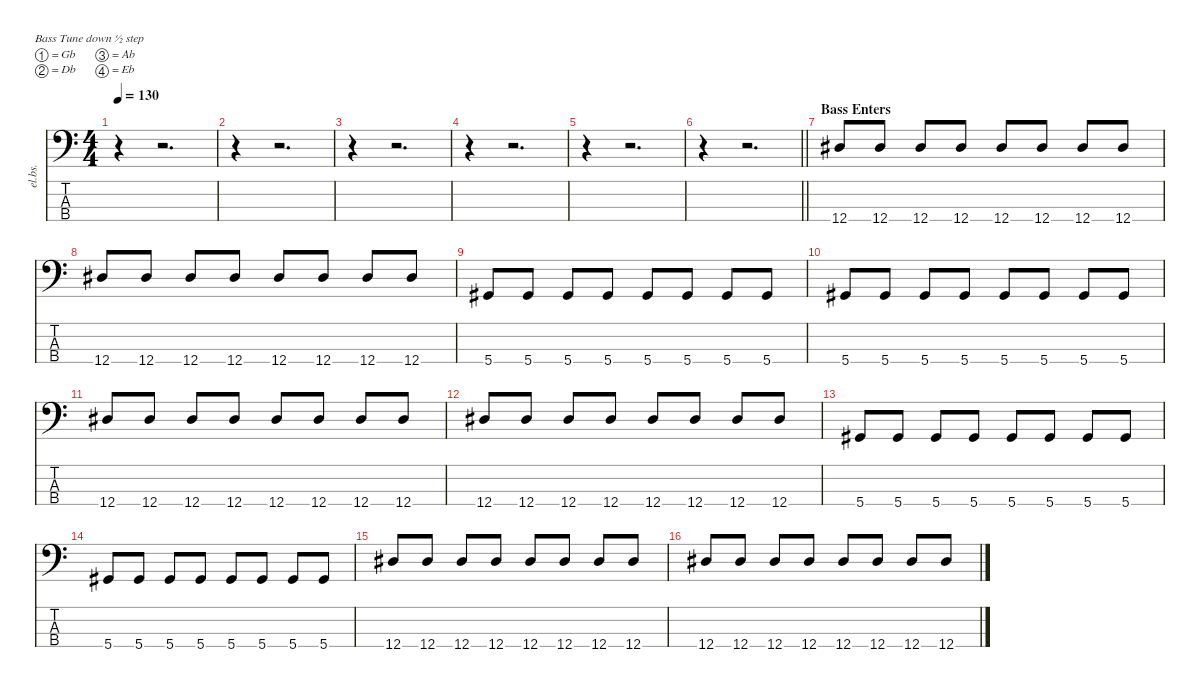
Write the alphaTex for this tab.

\defaultSystemsLayout 4
\hideDynamics
\bracketExtendMode nobrackets
\otherSystemsTrackNameOrientation horizontal
\track ("D'Arcy" "el.bs.") {instrument electricbasspick}
\staff {score tabs}
\tuning (Gb2 Db2 Ab1 Eb1)
\ts (4 4)
\tempo 130
\clef f4
\ks c
r.4{dy f beam Down} r.2{d beam Down} |
r.4{beam Down} r.2{d beam Down} |
r.4{beam Down} r.2{d beam Down} |
r.4{beam Down} r.2{d beam Down} |
r.4{beam Down} r.2{d beam Down} |
\barLineRight lightlight
r.4{beam Down} r.2{d beam Down} |
\section ("" "Bass Enters")
12.4{acc #}.8{beam Up} 12.4{acc #}.8{beam Up} 12.4{acc #}.8{beam Up} 12.4{acc #}.8{beam Up} 12.4{acc #}.8{beam Up} 12.4{acc #}.8{beam Up} 12.4{acc #}.8{beam Up} 12.4{acc #}.8{beam Up} |
12.4{acc #}.8{beam Up} 12.4{acc #}.8{beam Up} 12.4{acc #}.8{beam Up} 12.4{acc #}.8{beam Up} 12.4{acc #}.8{beam Up} 12.4{acc #}.8{beam Up} 12.4{acc #}.8{beam Up} 12.4{acc #}.8{beam Up} |
5.4{acc #}.8{beam Up} 5.4{acc #}.8{beam Up} 5.4{acc #}.8{beam Up} 5.4{acc #}.8{beam Up} 5.4{acc #}.8{beam Up} 5.4{acc #}.8{beam Up} 5.4{acc #}.8{beam Up} 5.4{acc #}.8{beam Up} |
5.4{acc #}.8{beam Up} 5.4{acc #}.8{beam Up} 5.4{acc #}.8{beam Up} 5.4{acc #}.8{beam Up} 5.4{acc #}.8{beam Up} 5.4{acc #}.8{beam Up} 5.4{acc #}.8{beam Up} 5.4{acc #}.8{beam Up} |
12.4{acc #}.8{beam Up} 12.4{acc #}.8{beam Up} 12.4{acc #}.8{beam Up} 12.4{acc #}.8{beam Up} 12.4{acc #}.8{beam Up} 12.4{acc #}.8{beam Up} 12.4{acc #}.8{beam Up} 12.4{acc #}.8{beam Up} |
12.4{acc #}.8{beam Up} 12.4{acc #}.8{beam Up} 12.4{acc #}.8{beam Up} 12.4{acc #}.8{beam Up} 12.4{acc #}.8{beam Up} 12.4{acc #}.8{beam Up} 12.4{acc #}.8{beam Up} 12.4{acc #}.8{beam Up} |
5.4{acc #}.8{beam Up} 5.4{acc #}.8{beam Up} 5.4{acc #}.8{beam Up} 5.4{acc #}.8{beam Up} 5.4{acc #}.8{beam Up} 5.4{acc #}.8{beam Up} 5.4{acc #}.8{beam Up} 5.4{acc #}.8{beam Up} |
5.4{acc #}.8{beam Up} 5.4{acc #}.8{beam Up} 5.4{acc #}.8{beam Up} 5.4{acc #}.8{beam Up} 5.4{acc #}.8{beam Up} 5.4{acc #}.8{beam Up} 5.4{acc #}.8{beam Up} 5.4{acc #}.8{beam Up} |
12.4{acc #}.8{beam Up} 12.4{acc #}.8{beam Up} 12.4{acc #}.8{beam Up} 12.4{acc #}.8{beam Up} 12.4{acc #}.8{beam Up} 12.4{acc #}.8{beam Up} 12.4{acc #}.8{beam Up} 12.4{acc #}.8{beam Up} |
12.4{acc #}.8{beam Up} 12.4{acc #}.8{beam Up} 12.4{acc #}.8{beam Up} 12.4{acc #}.8{beam Up} 12.4{acc #}.8{beam Up} 12.4{acc #}.8{beam Up} 12.4{acc #}.8{beam Up} 12.4{acc #}.8{beam Up}
